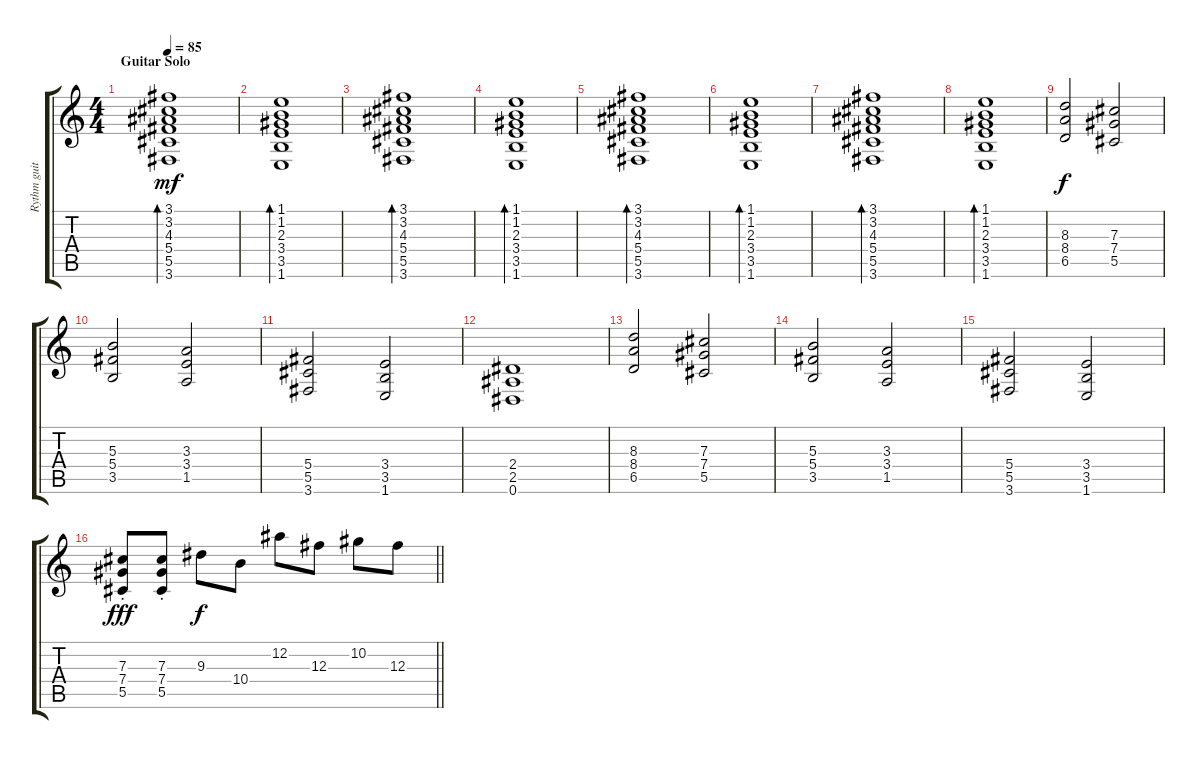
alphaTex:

\track ("Rythm guitar" "Rythm guit") {instrument distortionguitar}
\staff {score tabs}
\tuning (Eb4 Bb3 Gb3 Db3 Ab2 Eb2) {hide}
\ts (4 4)
\section ("" "Guitar Solo")
\tempo 85
\clef g2
\ks c
(3.1 3.2 4.3 5.4 5.5 3.6).1{bd 120 dy mf} |
(1.1 1.2 2.3 3.4 3.5 1.6).1{bd 120} |
(3.1 3.2 4.3 5.4 5.5 3.6).1{bd 120} |
(1.1 1.2 2.3 3.4 3.5 1.6).1{bd 120} |
(3.1 3.2 4.3 5.4 5.5 3.6).1{bd 120} |
(1.1 1.2 2.3 3.4 3.5 1.6).1{bd 120} |
(3.1 3.2 4.3 5.4 5.5 3.6).1{bd 120} |
(1.1 1.2 2.3 3.4 3.5 1.6).1{bd 120} |
(8.3 8.4 6.5).2{dy f} (7.3 7.4 5.5).2 |
(5.3 5.4 3.5).2 (3.3 3.4 1.5).2 |
(5.4 5.5 3.6).2 (3.4 3.5 1.6).2 |
(2.4 2.5 0.6).1 |
(8.3 8.4 6.5).2 (7.3 7.4 5.5).2 |
(5.3 5.4 3.5).2 (3.3 3.4 1.5).2 |
(5.4 5.5 3.6).2 (3.4 3.5 1.6).2 |
\barLineRight lightlight
(7.3 7.4{st} 5.5{st}).8{dy fff} (7.3 7.4{st} 5.5{st}).8 9.3.8{dy f} 10.4.8 12.2.8 12.3.8 10.2.8 12.3.8
